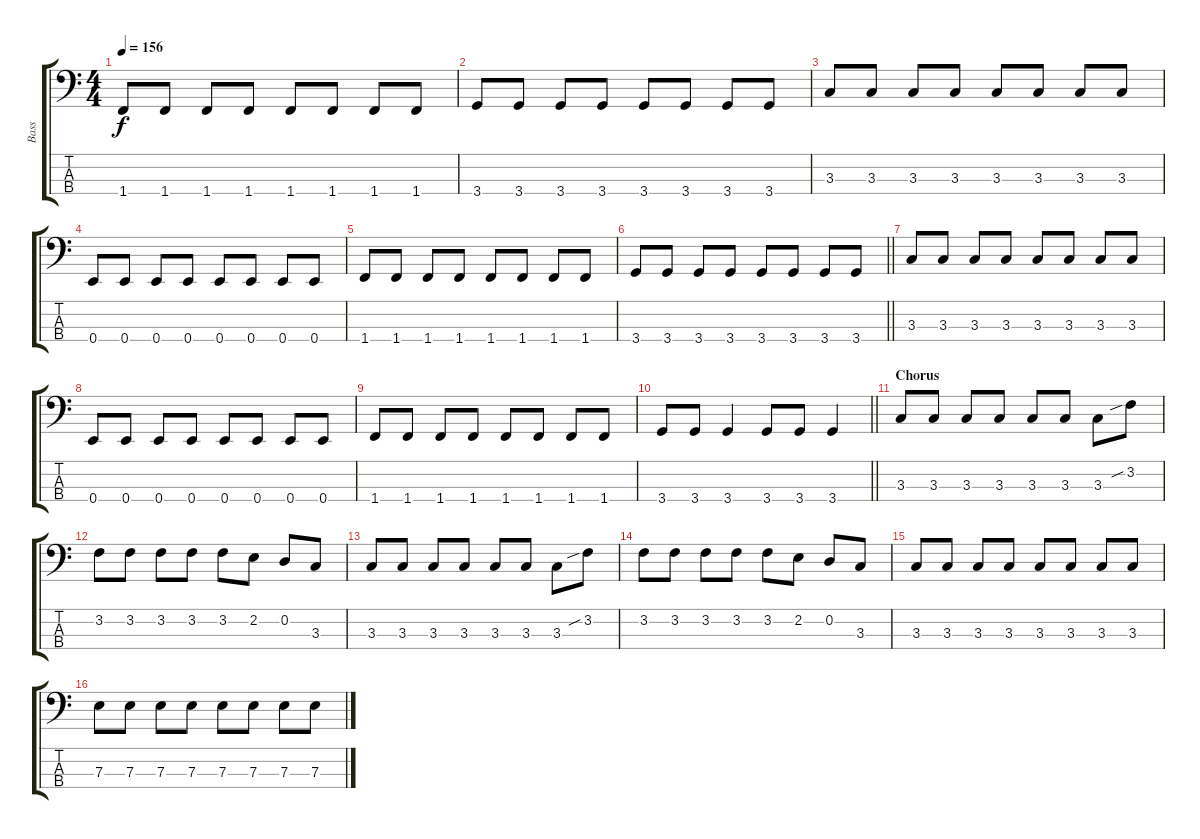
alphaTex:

\track ("Bass" "Bass") {instrument electricbassfinger}
\staff {score tabs}
\tuning (G2 D2 A1 E1) {hide}
\ts (4 4)
\tempo 156
\clef f4
\ks c
1.4.8{dy f} 1.4.8 1.4.8 1.4.8 1.4.8 1.4.8 1.4.8 1.4.8 |
3.4.8 3.4.8 3.4.8 3.4.8 3.4.8 3.4.8 3.4.8 3.4.8 |
3.3.8 3.3.8 3.3.8 3.3.8 3.3.8 3.3.8 3.3.8 3.3.8 |
0.4.8 0.4.8 0.4.8 0.4.8 0.4.8 0.4.8 0.4.8 0.4.8 |
1.4.8 1.4.8 1.4.8 1.4.8 1.4.8 1.4.8 1.4.8 1.4.8 |
\barLineRight lightlight
3.4.8 3.4.8 3.4.8 3.4.8 3.4.8 3.4.8 3.4.8 3.4.8 |
3.3.8 3.3.8 3.3.8 3.3.8 3.3.8 3.3.8 3.3.8 3.3.8 |
0.4.8 0.4.8 0.4.8 0.4.8 0.4.8 0.4.8 0.4.8 0.4.8 |
1.4.8 1.4.8 1.4.8 1.4.8 1.4.8 1.4.8 1.4.8 1.4.8 |
\barLineRight lightlight
3.4.8 3.4.8 3.4.4 3.4.8 3.4.8 3.4.4 |
\section ("" "Chorus")
3.3.8 3.3.8 3.3.8 3.3.8 3.3.8 3.3.8 3.3.8 3.2{sib}.8 |
3.2.8 3.2.8 3.2.8 3.2.8 3.2.8 2.2.8 0.2.8 3.3.8 |
3.3.8 3.3.8 3.3.8 3.3.8 3.3.8 3.3.8 3.3.8 3.2{sib}.8 |
3.2.8 3.2.8 3.2.8 3.2.8 3.2.8 2.2.8 0.2.8 3.3.8 |
3.3.8 3.3.8 3.3.8 3.3.8 3.3.8 3.3.8 3.3.8 3.3.8 |
7.3.8 7.3.8 7.3.8 7.3.8 7.3.8 7.3.8 7.3.8 7.3.8
